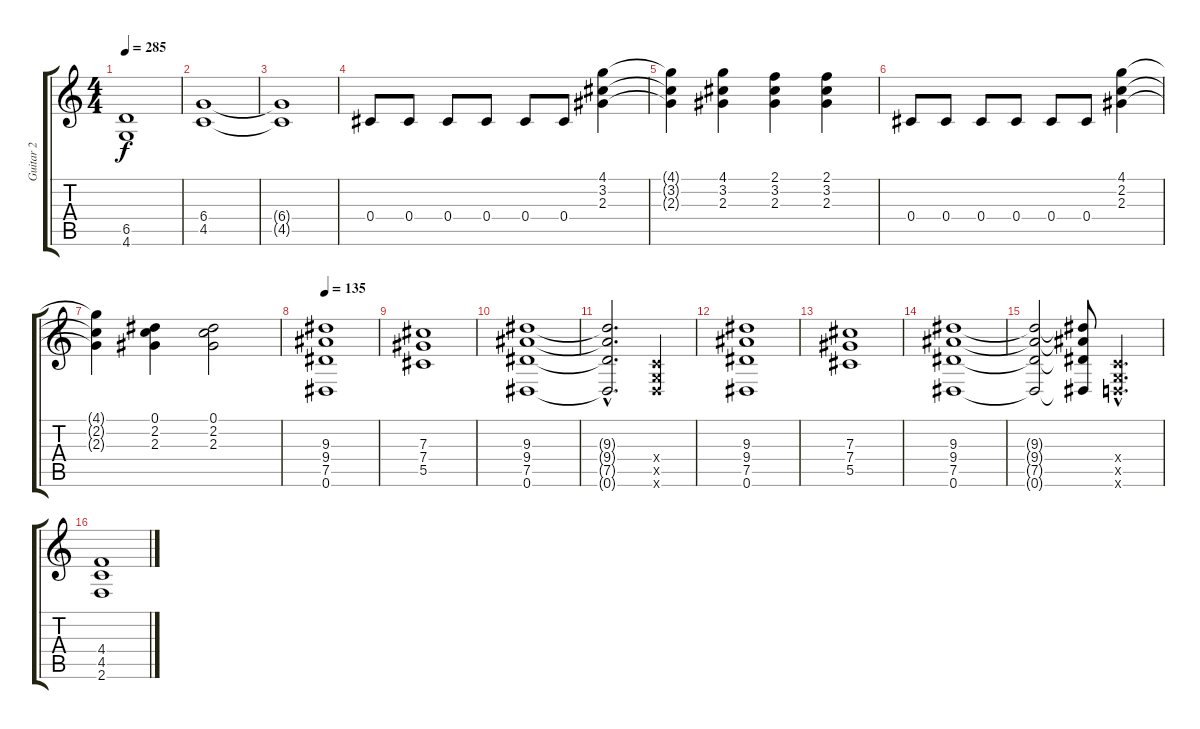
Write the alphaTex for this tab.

\track ("Guitar 2" "Guitar 2") {instrument distortionguitar}
\staff {score tabs}
\tuning (Eb4 Bb3 Gb3 Db3 Ab2 Eb2) {hide}
\ts (4 4)
\tempo 285
\clef g2
\ks c
(6.5{t} 4.6{t}).1{dy f} |
(6.4 4.5).1 |
(6.4{t} 4.5{t}).1 |
0.4.8 0.4.8 0.4.8 0.4.8 0.4.8 0.4.8 (4.1 3.2 2.3).4 |
(4.1{t} 3.2{t} 2.3{t}).4 (4.1 3.2 2.3).4 (2.1 3.2 2.3).4 (2.1 3.2 2.3).4 |
0.4.8 0.4.8 0.4.8 0.4.8 0.4.8 0.4.8 (4.1 2.2 2.3).4 |
(4.1{t} 2.2{t} 2.3{t}).4 (0.1 2.2 2.3).4 (0.1 2.2 2.3).2 |
\tempo 135
(9.3 9.4 7.5 0.6).1 |
(7.3 7.4 5.5).1 |
(9.3 9.4 7.5 0.6).1 |
(9.3{hac t} 9.4{hac t} 7.5{hac t} 0.6{hac t}).2{d} (-1.4{x} -1.5{x} -1.6{x}).4 |
(9.3 9.4 7.5 0.6).1 |
(7.3 7.4 5.5).1 |
(9.3 9.4 7.5 0.6).1 |
(9.3{t} 9.4{t} 7.5{t} 0.6{t}).2 (9.3{t} 9.4{t} 7.5{t} 0.6{t}).8 (-1.4{hac x} -1.5{hac x} -1.6{hac x}).4{d} |
(4.4 4.5 2.6).1
